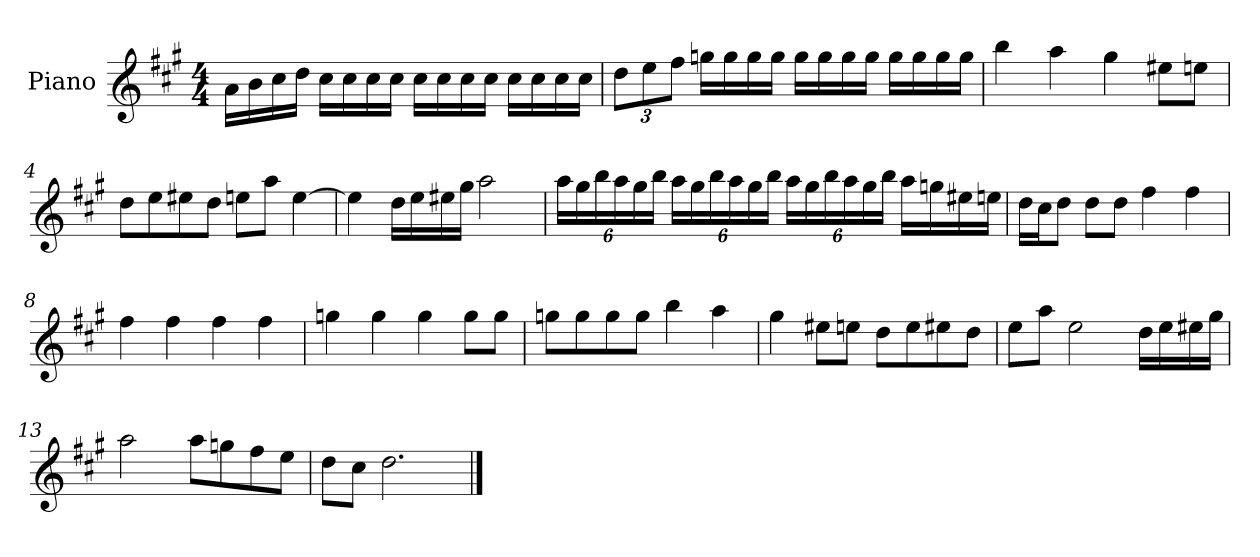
**kern
*part1
*staff1
*I"Piano
*I'P-no
*clefG2
*k[f#c#g#]
*M4/4
*MM90
=1
16a\LL
16b\
16cc#\
16dd\JJ
16cc#\LL
16cc#\
16cc#\
16cc#\JJ
16cc#\LL
16cc#\
16cc#\
16cc#\JJ
16cc#\LL
16cc#\
16cc#\
16cc#\JJ
=2
*Xbrackettup
12dd\L
12ee\
12ff#\J
16ggn\LL
16gg\
16gg\
16gg\JJ
16gg\LL
16gg\
16gg\
16gg\JJ
16gg\LL
16gg\
16gg\
16gg\JJ
=3
4bb\
4aa\
4gg#\
8ee#X\L
8een\J
!!LO:LB:g=z
=4
8dd\L
8ee\
8ee#X\
8dd\J
8een\L
8aa\J
[4ee\
=5
4ee\]
16dd\LL
16ee\
16ee#X\
16gg#\JJ
2aa\
=6
24aa\LL
24gg#\
24bb\
24aa\
24gg#\
24bb\JJ
24aa\LL
24gg#\
24bb\
24aa\
24gg#\
24bb\JJ
24aa\LL
24gg#\
24bb\
24aa\
24gg#\
24bb\JJ
16aa\LL
16ggn\
16ee#X\
16een\JJ
!!LO:LB:g=z
=7
16dd\LL
16cc#\J
8dd\J
8dd\L
8dd\J
4ff#\
4ff#\
=8
4ff#\
4ff#\
4ff#\
4ff#\
=9
4ggn\
4gg\
4gg\
8gg\L
8gg\J
=10
8ggn\L
8gg\
8gg\
8gg\J
4bb\
4aa\
=11
4gg#\
8ee#X\L
8een\J
8dd\L
8ee\
8ee#X\
8dd\J
=12
8ee\L
8aa\J
2ee\
16dd\LL
16ee\
16ee#X\
16gg#\JJ
!!LO:LB:g=z
=13
2aa\
8aa\L
8ggn\
8ff#\
8ee\J
=14
8dd\L
8cc#\J
2.dd\
==
*-
